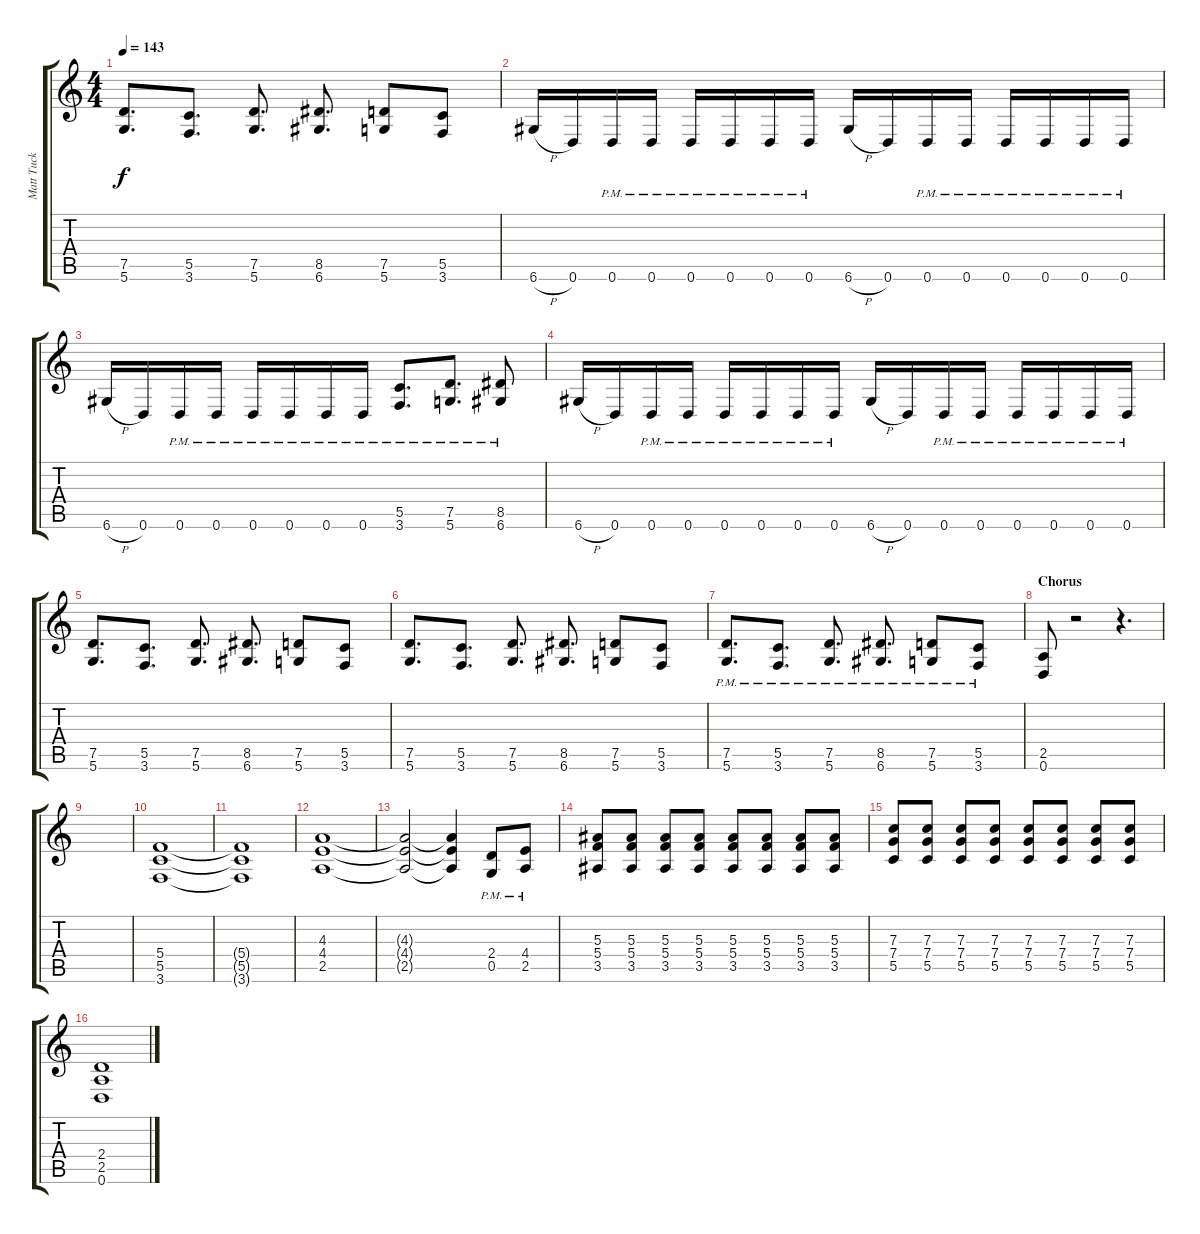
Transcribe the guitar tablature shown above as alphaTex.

\track ("Matt Tuck (Right)" "Matt Tuck ") {instrument distortionguitar}
\staff {score tabs}
\tuning (D4 A3 F3 C3 G2 D2) {hide}
\ts (4 4)
\tempo 143
\clef g2
\ks c
(7.5 5.6).8{d dy f} (5.5 3.6).8{d} (7.5 5.6).8{d} (8.5 6.6).8{d} (7.5 5.6).8 (5.5 3.6).8 |
6.6{h}.16 0.6.16 0.6{pm}.16 0.6{pm}.16 0.6{pm}.16 0.6{pm}.16 0.6{pm}.16 0.6{pm}.16 6.6{h}.16 0.6.16 0.6{pm}.16 0.6{pm}.16 0.6{pm}.16 0.6{pm}.16 0.6{pm}.16 0.6{pm}.16 |
6.6{h}.16 0.6.16 0.6{pm}.16 0.6{pm}.16 0.6{pm}.16 0.6{pm}.16 0.6{pm}.16 0.6{pm}.16 (5.5 3.6{pm}).8{d} (7.5 5.6{pm}).8{d} (8.5 6.6{pm}).8 |
6.6{h}.16 0.6.16 0.6{pm}.16 0.6{pm}.16 0.6{pm}.16 0.6{pm}.16 0.6{pm}.16 0.6{pm}.16 6.6{h}.16 0.6.16 0.6{pm}.16 0.6{pm}.16 0.6{pm}.16 0.6{pm}.16 0.6{pm}.16 0.6{pm}.16 |
(7.5 5.6).8{d} (5.5 3.6).8{d} (7.5 5.6).8{d} (8.5 6.6).8{d} (7.5 5.6).8 (5.5 3.6).8 |
(7.5 5.6).8{d} (5.5 3.6).8{d} (7.5 5.6).8{d} (8.5 6.6).8{d} (7.5 5.6).8 (5.5 3.6).8 |
(7.5{pm} 5.6{pm}).8{d} (5.5{pm} 3.6{pm}).8{d} (7.5{pm} 5.6{pm}).8{d} (8.5{pm} 6.6{pm}).8{d} (7.5{pm} 5.6{pm}).8 (5.5{pm} 3.6{pm}).8 |
\section ("" "Chorus")
(2.5 0.6).8 r.2 r.4{d} |
|
(5.4 5.5 3.6).1 |
(5.4{t} 5.5{t} 3.6{t}).1 |
(4.3 4.4 2.5).1 |
(4.3{t} 4.4{t} 2.5{t}).2 (4.3{t} 4.4{t} 2.5{t}).4 (2.4 0.5{pm}).8 (4.4 2.5{pm}).8 |
(5.3 5.4 3.5).8 (5.3 5.4 3.5).8 (5.3 5.4 3.5).8 (5.3 5.4 3.5).8 (5.3 5.4 3.5).8 (5.3 5.4 3.5).8 (5.3 5.4 3.5).8 (5.3 5.4 3.5).8 |
(7.3 7.4 5.5).8 (7.3 7.4 5.5).8 (7.3 7.4 5.5).8 (7.3 7.4 5.5).8 (7.3 7.4 5.5).8 (7.3 7.4 5.5).8 (7.3 7.4 5.5).8 (7.3 7.4 5.5).8 |
(2.4 2.5 0.6).1
